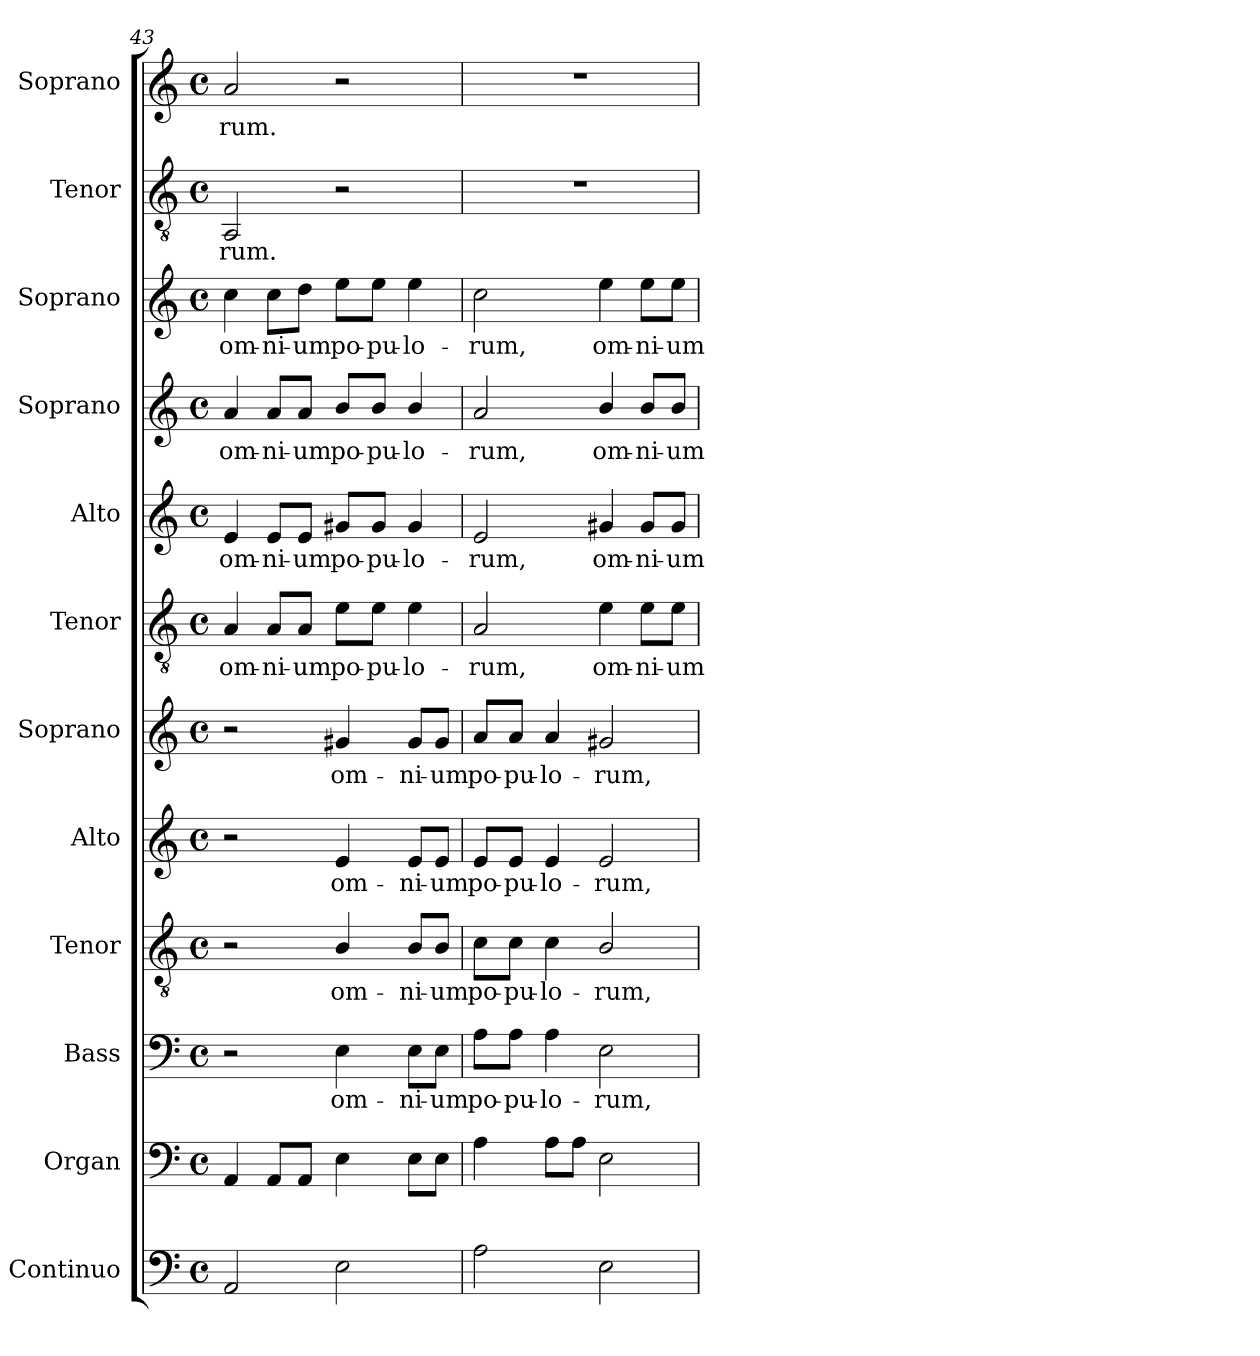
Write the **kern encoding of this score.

**kern	**kern	**kern	**text	**kern	**text	**kern	**text	**kern	**text	**kern	**text	**kern	**text	**kern	**text	**kern	**text	**kern	**text	**kern	**text
*part12	*part11	*part10	*part10	*part9	*part9	*part8	*part8	*part7	*part7	*part6	*part6	*part5	*part5	*part4	*part4	*part3	*part3	*part2	*part2	*part1	*part1
*staff12	*staff11	*staff10	*staff10	*staff9	*staff9	*staff8	*staff8	*staff7	*staff7	*staff6	*staff6	*staff5	*staff5	*staff4	*staff4	*staff3	*staff3	*staff2	*staff2	*staff1	*staff1
*I"Continuo	*I"Organ	*I"Bass	*	*I"Tenor	*	*I"Alto	*	*I"Soprano	*	*I"Tenor	*	*I"Alto	*	*I"Soprano	*	*I"Soprano	*	*I"Tenor	*	*I"Soprano	*
*I'Cont.	*I'Org.	*I'B.	*	*I'T.	*	*I'A.	*	*I'S.	*	*I'T.	*	*I'A.	*	*I'S.	*	*I'S.	*	*I'T.	*	*I'S.	*
*clefF4	*clefF4	*clefF4	*	*clefGv2	*	*clefG2	*	*clefG2	*	*clefGv2	*	*clefG2	*	*clefG2	*	*clefG2	*	*clefGv2	*	*clefG2	*
*	*	*	*	*ITrd7c12	*	*	*	*	*	*ITrd7c12	*	*	*	*	*	*	*	*	*	*	*
*k[]	*k[]	*k[]	*	*k[]	*	*k[]	*	*k[]	*	*k[]	*	*k[]	*	*k[]	*	*k[]	*	*k[]	*	*k[]	*
*C:	*C:	*C:	*	*C:	*	*C:	*	*C:	*	*C:	*	*C:	*	*C:	*	*C:	*	*C:	*	*C:	*
*M4/4	*M4/4	*M4/4	*	*M4/4	*	*M4/4	*	*M4/4	*	*M4/4	*	*M4/4	*	*M4/4	*	*M4/4	*	*M4/4	*	*M4/4	*
*met(c)	*met(c)	*met(c)	*	*met(c)	*	*met(c)	*	*met(c)	*	*met(c)	*	*met(c)	*	*met(c)	*	*met(c)	*	*met(c)	*	*met(c)	*
=43	=43	=43	=43	=43	=43	=43	=43	=43	=43	=43	=43	=43	=43	=43	=43	=43	=43	=43	=43	=43	=43
!	!	!	!	!	!	!	!	!	!	!	!LO:LY:b:color=#000000	!	!	!	!	!	!	!	!	!	!
!	!	!	!	!	!	!	!	!	!	!	!	!	!LO:LY:b:color=#000000	!	!	!	!	!	!	!	!
!	!	!	!	!	!	!	!	!	!	!	!	!	!	!	!LO:LY:b:color=#000000	!	!	!	!	!	!
!	!	!	!	!	!	!	!	!	!	!	!	!	!	!	!	!	!LO:LY:b:color=#000000	!	!	!	!
!	!	!	!	!	!	!	!	!	!	!	!	!	!	!	!	!	!	!	!LO:LY:b:color=#000000	!	!
!	!	!	!	!	!	!	!	!	!	!	!	!	!	!	!	!	!	!	!	!	!LO:LY:b:color=#000000
2AAi/	4AAi/	2r	.	2r	.	2r	.	2r	.	4AAi/	om-	4ei/	om-	4ai/	om-	4cci\	om-	2AAi/	-rum.	2ai/	-rum.
!	!	!	!	!	!	!	!	!	!	!	!LO:LY:b:color=#000000	!	!	!	!	!	!	!	!	!	!
!	!	!	!	!	!	!	!	!	!	!	!	!	!LO:LY:b:color=#000000	!	!	!	!	!	!	!	!
!	!	!	!	!	!	!	!	!	!	!	!	!	!	!	!LO:LY:b:color=#000000	!	!	!	!	!	!
!	!	!	!	!	!	!	!	!	!	!	!	!	!	!	!	!	!LO:LY:b:color=#000000	!	!	!	!
.	8AAi/L	.	.	.	.	.	.	.	.	8AAi/L	-ni-	8ei/L	-ni-	8ai/L	-ni-	8cci\L	-ni-	.	.	.	.
!	!	!	!	!	!	!	!	!	!	!	!LO:LY:b:color=#000000	!	!	!	!	!	!	!	!	!	!
!	!	!	!	!	!	!	!	!	!	!	!	!	!LO:LY:b:color=#000000	!	!	!	!	!	!	!	!
!	!	!	!	!	!	!	!	!	!	!	!	!	!	!	!LO:LY:b:color=#000000	!	!	!	!	!	!
!	!	!	!	!	!	!	!	!	!	!	!	!	!	!	!	!	!LO:LY:b:color=#000000	!	!	!	!
.	8AAi/J	.	.	.	.	.	.	.	.	8AAi/J	-um	8ei/J	-um	8ai/J	-um	8ddi\J	-um	.	.	.	.
!	!	!	!LO:LY:b:color=#000000	!	!	!	!	!	!	!	!	!	!	!	!	!	!	!	!	!	!
!	!	!	!	!	!LO:LY:b:color=#000000	!	!	!	!	!	!	!	!	!	!	!	!	!	!	!	!
!	!	!	!	!	!	!	!LO:LY:b:color=#000000	!	!	!	!	!	!	!	!	!	!	!	!	!	!
!	!	!	!	!	!	!	!	!	!LO:LY:b:color=#000000	!	!	!	!	!	!	!	!	!	!	!	!
!	!	!	!	!	!	!	!	!	!	!	!LO:LY:b:color=#000000	!	!	!	!	!	!	!	!	!	!
!	!	!	!	!	!	!	!	!	!	!	!	!	!LO:LY:b:color=#000000	!	!	!	!	!	!	!	!
!	!	!	!	!	!	!	!	!	!	!	!	!	!	!	!LO:LY:b:color=#000000	!	!	!	!	!	!
!	!	!	!	!	!	!	!	!	!	!	!	!	!	!	!	!	!LO:LY:b:color=#000000	!	!	!	!
2Ei\	4Ei\	4Ei\	om-	4BBi/	om-	4ei/	om-	4g#Xi/	om-	8Ei\L	po-	8g#Xi/L	po-	8bi/L	po-	8eei\L	po-	2r	.	2r	.
!	!	!	!	!	!	!	!	!	!	!	!LO:LY:b:color=#000000	!	!	!	!	!	!	!	!	!	!
!	!	!	!	!	!	!	!	!	!	!	!	!	!LO:LY:b:color=#000000	!	!	!	!	!	!	!	!
!	!	!	!	!	!	!	!	!	!	!	!	!	!	!	!LO:LY:b:color=#000000	!	!	!	!	!	!
!	!	!	!	!	!	!	!	!	!	!	!	!	!	!	!	!	!LO:LY:b:color=#000000	!	!	!	!
.	.	.	.	.	.	.	.	.	.	8Ei\J	-pu-	8g#i/J	-pu-	8bi/J	-pu-	8eei\J	-pu-	.	.	.	.
!	!	!	!LO:LY:b:color=#000000	!	!	!	!	!	!	!	!	!	!	!	!	!	!	!	!	!	!
!	!	!	!	!	!LO:LY:b:color=#000000	!	!	!	!	!	!	!	!	!	!	!	!	!	!	!	!
!	!	!	!	!	!	!	!LO:LY:b:color=#000000	!	!	!	!	!	!	!	!	!	!	!	!	!	!
!	!	!	!	!	!	!	!	!	!LO:LY:b:color=#000000	!	!	!	!	!	!	!	!	!	!	!	!
!	!	!	!	!	!	!	!	!	!	!	!LO:LY:b:color=#000000	!	!	!	!	!	!	!	!	!	!
!	!	!	!	!	!	!	!	!	!	!	!	!	!LO:LY:b:color=#000000	!	!	!	!	!	!	!	!
!	!	!	!	!	!	!	!	!	!	!	!	!	!	!	!LO:LY:b:color=#000000	!	!	!	!	!	!
!	!	!	!	!	!	!	!	!	!	!	!	!	!	!	!	!	!LO:LY:b:color=#000000	!	!	!	!
.	8Ei\L	8Ei\L	-ni-	8BBi/L	-ni-	8ei/L	-ni-	8g#i/L	-ni-	4Ei\	-lo-	4g#i/	-lo-	4bi/	-lo-	4eei\	-lo-	.	.	.	.
!	!	!	!LO:LY:b:color=#000000	!	!	!	!	!	!	!	!	!	!	!	!	!	!	!	!	!	!
!	!	!	!	!	!LO:LY:b:color=#000000	!	!	!	!	!	!	!	!	!	!	!	!	!	!	!	!
!	!	!	!	!	!	!	!LO:LY:b:color=#000000	!	!	!	!	!	!	!	!	!	!	!	!	!	!
!	!	!	!	!	!	!	!	!	!LO:LY:b:color=#000000	!	!	!	!	!	!	!	!	!	!	!	!
.	8Ei\J	8Ei\J	-um	8BBi/J	-um	8ei/J	-um	8g#i/J	-um	.	.	.	.	.	.	.	.	.	.	.	.
=44	=44	=44	=44	=44	=44	=44	=44	=44	=44	=44	=44	=44	=44	=44	=44	=44	=44	=44	=44	=44	=44
!	!	!	!LO:LY:b:color=#000000	!	!	!	!	!	!	!	!	!	!	!	!	!	!	!	!	!	!
!	!	!	!	!	!LO:LY:b:color=#000000	!	!	!	!	!	!	!	!	!	!	!	!	!	!	!	!
!	!	!	!	!	!	!	!LO:LY:b:color=#000000	!	!	!	!	!	!	!	!	!	!	!	!	!	!
!	!	!	!	!	!	!	!	!	!LO:LY:b:color=#000000	!	!	!	!	!	!	!	!	!	!	!	!
!	!	!	!	!	!	!	!	!	!	!	!LO:LY:b:color=#000000	!	!	!	!	!	!	!	!	!	!
!	!	!	!	!	!	!	!	!	!	!	!	!	!LO:LY:b:color=#000000	!	!	!	!	!	!	!	!
!	!	!	!	!	!	!	!	!	!	!	!	!	!	!	!LO:LY:b:color=#000000	!	!	!	!	!	!
!	!	!	!	!	!	!	!	!	!	!	!	!	!	!	!	!	!LO:LY:b:color=#000000	!	!	!	!
2Ai\	4Ai\	8Ai\L	po-	8Ci\L	po-	8ei/L	po-	8ai/L	po-	2AAi/	-rum,	2ei/	-rum,	2ai/	-rum,	2cci\	-rum,	1r	.	1r	.
!	!	!	!LO:LY:b:color=#000000	!	!	!	!	!	!	!	!	!	!	!	!	!	!	!	!	!	!
!	!	!	!	!	!LO:LY:b:color=#000000	!	!	!	!	!	!	!	!	!	!	!	!	!	!	!	!
!	!	!	!	!	!	!	!LO:LY:b:color=#000000	!	!	!	!	!	!	!	!	!	!	!	!	!	!
!	!	!	!	!	!	!	!	!	!LO:LY:b:color=#000000	!	!	!	!	!	!	!	!	!	!	!	!
.	.	8Ai\J	-pu-	8Ci\J	-pu-	8ei/J	-pu-	8ai/J	-pu-	.	.	.	.	.	.	.	.	.	.	.	.
!	!	!	!LO:LY:b:color=#000000	!	!	!	!	!	!	!	!	!	!	!	!	!	!	!	!	!	!
!	!	!	!	!	!LO:LY:b:color=#000000	!	!	!	!	!	!	!	!	!	!	!	!	!	!	!	!
!	!	!	!	!	!	!	!LO:LY:b:color=#000000	!	!	!	!	!	!	!	!	!	!	!	!	!	!
!	!	!	!	!	!	!	!	!	!LO:LY:b:color=#000000	!	!	!	!	!	!	!	!	!	!	!	!
.	8Ai\L	4Ai\	-lo-	4Ci\	-lo-	4ei/	-lo-	4ai/	-lo-	.	.	.	.	.	.	.	.	.	.	.	.
.	8Ai\J	.	.	.	.	.	.	.	.	.	.	.	.	.	.	.	.	.	.	.	.
!	!	!	!LO:LY:b:color=#000000	!	!	!	!	!	!	!	!	!	!	!	!	!	!	!	!	!	!
!	!	!	!	!	!LO:LY:b:color=#000000	!	!	!	!	!	!	!	!	!	!	!	!	!	!	!	!
!	!	!	!	!	!	!	!LO:LY:b:color=#000000	!	!	!	!	!	!	!	!	!	!	!	!	!	!
!	!	!	!	!	!	!	!	!	!LO:LY:b:color=#000000	!	!	!	!	!	!	!	!	!	!	!	!
!	!	!	!	!	!	!	!	!	!	!	!LO:LY:b:color=#000000	!	!	!	!	!	!	!	!	!	!
!	!	!	!	!	!	!	!	!	!	!	!	!	!LO:LY:b:color=#000000	!	!	!	!	!	!	!	!
!	!	!	!	!	!	!	!	!	!	!	!	!	!	!	!LO:LY:b:color=#000000	!	!	!	!	!	!
!	!	!	!	!	!	!	!	!	!	!	!	!	!	!	!	!	!LO:LY:b:color=#000000	!	!	!	!
2Ei\	2Ei\	2Ei\	-rum,	2BBi/	-rum,	2ei/	-rum,	2g#Xi/	-rum,	4Ei\	om-	4g#Xi/	om-	4bi/	om-	4eei\	om-	.	.	.	.
!	!	!	!	!	!	!	!	!	!	!	!LO:LY:b:color=#000000	!	!	!	!	!	!	!	!	!	!
!	!	!	!	!	!	!	!	!	!	!	!	!	!LO:LY:b:color=#000000	!	!	!	!	!	!	!	!
!	!	!	!	!	!	!	!	!	!	!	!	!	!	!	!LO:LY:b:color=#000000	!	!	!	!	!	!
!	!	!	!	!	!	!	!	!	!	!	!	!	!	!	!	!	!LO:LY:b:color=#000000	!	!	!	!
.	.	.	.	.	.	.	.	.	.	8Ei\L	-ni-	8g#i/L	-ni-	8bi/L	-ni-	8eei\L	-ni-	.	.	.	.
!	!	!	!	!	!	!	!	!	!	!	!LO:LY:b:color=#000000	!	!	!	!	!	!	!	!	!	!
!	!	!	!	!	!	!	!	!	!	!	!	!	!LO:LY:b:color=#000000	!	!	!	!	!	!	!	!
!	!	!	!	!	!	!	!	!	!	!	!	!	!	!	!LO:LY:b:color=#000000	!	!	!	!	!	!
!	!	!	!	!	!	!	!	!	!	!	!	!	!	!	!	!	!LO:LY:b:color=#000000	!	!	!	!
.	.	.	.	.	.	.	.	.	.	8Ei\J	-um	8g#i/J	-um	8bi/J	-um	8eei\J	-um	.	.	.	.
=	=	=	=	=	=	=	=	=	=	=	=	=	=	=	=	=	=	=	=	=	=
*-	*-	*-	*-	*-	*-	*-	*-	*-	*-	*-	*-	*-	*-	*-	*-	*-	*-	*-	*-	*-	*-
